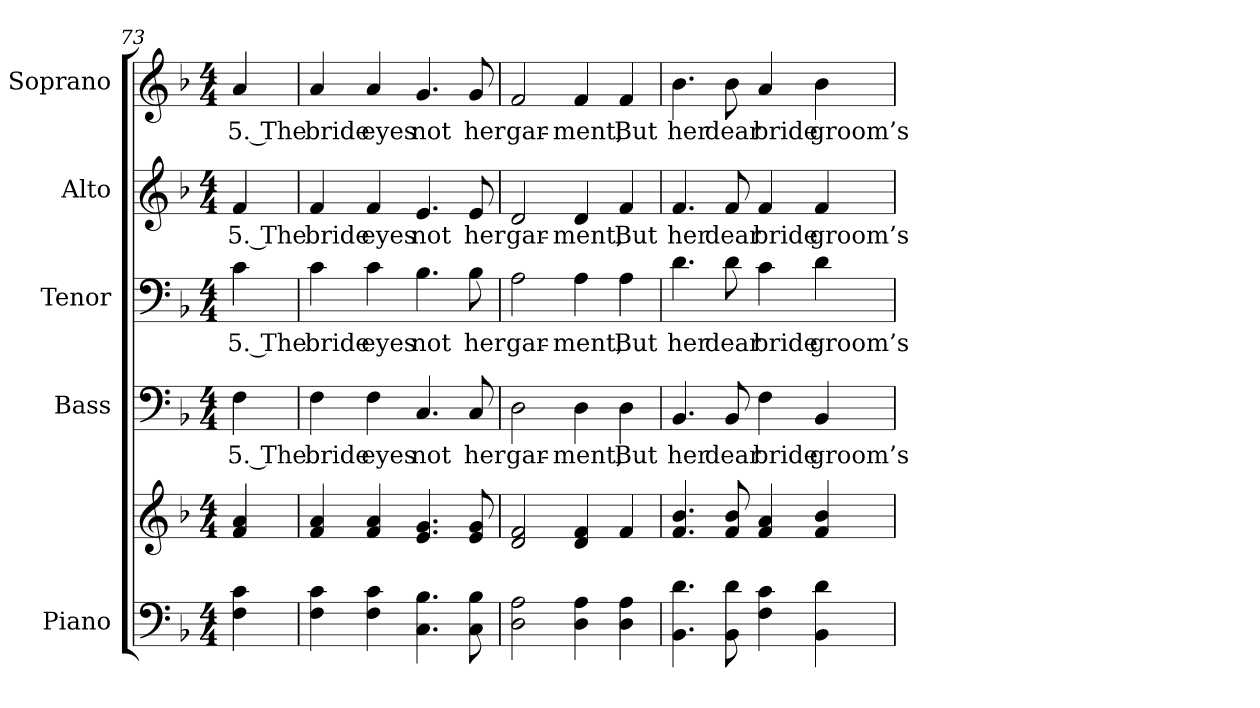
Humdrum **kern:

**kern	**kern	**kern	**text	**kern	**text	**kern	**text	**kern	**text
*part5	*part5	*part4	*part4	*part3	*part3	*part2	*part2	*part1	*part1
*staff6	*staff5	*staff4	*staff4	*staff3	*staff3	*staff2	*staff2	*staff1	*staff1
*I"Piano	*	*I"Bass	*	*I"Tenor	*	*I"Alto	*	*I"Soprano	*
*I'Pno.	*	*I'B.	*	*I'T.	*	*I'A.	*	*I'S.	*
*clefF4	*clefG2	*clefF4	*	*clefF4	*	*clefG2	*	*clefG2	*
*k[b-]	*k[b-]	*k[b-]	*	*k[b-]	*	*k[b-]	*	*k[b-]	*
*F:	*F:	*F:	*	*F:	*	*F:	*	*F:	*
*M4/4	*M4/4	*M4/4	*	*M4/4	*	*M4/4	*	*M4/4	*
=73	=73	=73	=73	=73	=73	=73	=73	=73	=73
!	!	!	!LO:LY:b:color=#000000	!	!	!	!	!	!
!	!	!	!	!	!LO:LY:b:color=#000000	!	!	!	!
!	!	!	!	!	!	!	!LO:LY:b:color=#000000	!	!
!	!	!	!	!	!	!	!	!	!LO:LY:b:color=#000000
4Fi\ 4ci	4fi/ 4ai	4Fi\	5. The	4ci\	5. The	4fi/	5. The	4ai/	5. The
!!LO:PB:g=z
=74	=74	=74	=74	=74	=74	=74	=74	=74	=74
!	!	!	!LO:LY:b:color=#000000	!	!	!	!	!	!
!	!	!	!	!	!LO:LY:b:color=#000000	!	!	!	!
!	!	!	!	!	!	!	!LO:LY:b:color=#000000	!	!
!	!	!	!	!	!	!	!	!	!LO:LY:b:color=#000000
4Fi\ 4ci	4fi/ 4ai	4Fi\	bride	4ci\	bride	4fi/	bride	4ai/	bride
!	!	!	!LO:LY:b:color=#000000	!	!	!	!	!	!
!	!	!	!	!	!LO:LY:b:color=#000000	!	!	!	!
!	!	!	!	!	!	!	!LO:LY:b:color=#000000	!	!
!	!	!	!	!	!	!	!	!	!LO:LY:b:color=#000000
4Fi\ 4ci	4fi/ 4ai	4Fi\	eyes	4ci\	eyes	4fi/	eyes	4ai/	eyes
!	!	!	!LO:LY:b:color=#000000	!	!	!	!	!	!
!	!	!	!	!	!LO:LY:b:color=#000000	!	!	!	!
!	!	!	!	!	!	!	!LO:LY:b:color=#000000	!	!
!	!	!	!	!	!	!	!	!	!LO:LY:b:color=#000000
4.Ci\ 4.B-i	4.ei/ 4.gi	4.Ci/	not	4.B-i\	not	4.ei/	not	4.gi/	not
!	!	!	!LO:LY:b:color=#000000	!	!	!	!	!	!
!	!	!	!	!	!LO:LY:b:color=#000000	!	!	!	!
!	!	!	!	!	!	!	!LO:LY:b:color=#000000	!	!
!	!	!	!	!	!	!	!	!	!LO:LY:b:color=#000000
8Ci\ 8B-i	8ei/ 8gi	8Ci/	her	8B-i\	her	8ei/	her	8gi/	her
=75	=75	=75	=75	=75	=75	=75	=75	=75	=75
!	!	!	!LO:LY:b:color=#000000	!	!	!	!	!	!
!	!	!	!	!	!LO:LY:b:color=#000000	!	!	!	!
!	!	!	!	!	!	!	!LO:LY:b:color=#000000	!	!
!	!	!	!	!	!	!	!	!	!LO:LY:b:color=#000000
2Di\ 2Ai	2di/ 2fi	2Di\	gar-	2Ai\	gar-	2di/	gar-	2fi/	gar-
!	!	!	!LO:LY:b:color=#000000	!	!	!	!	!	!
!	!	!	!	!	!LO:LY:b:color=#000000	!	!	!	!
!	!	!	!	!	!	!	!LO:LY:b:color=#000000	!	!
!	!	!	!	!	!	!	!	!	!LO:LY:b:color=#000000
4Di\ 4Ai	4di/ 4fi	4Di\	-ment,	4Ai\	-ment,	4di/	-ment,	4fi/	-ment,
!	!	!	!LO:LY:b:color=#000000	!	!	!	!	!	!
!	!	!	!	!	!LO:LY:b:color=#000000	!	!	!	!
!	!	!	!	!	!	!	!LO:LY:b:color=#000000	!	!
!	!	!	!	!	!	!	!	!	!LO:LY:b:color=#000000
4Di\ 4Ai	4fi/	4Di\	But	4Ai\	But	4fi/	But	4fi/	But
!!LO:PB:g=z
=76	=76	=76	=76	=76	=76	=76	=76	=76	=76
!	!	!	!LO:LY:b:color=#000000	!	!	!	!	!	!
!	!	!	!	!	!LO:LY:b:color=#000000	!	!	!	!
!	!	!	!	!	!	!	!LO:LY:b:color=#000000	!	!
!	!	!	!	!	!	!	!	!	!LO:LY:b:color=#000000
4.BB-i\ 4.di	4.fi/ 4.b-i	4.BB-i/	her	4.di\	her	4.fi/	her	4.b-i\	her
!	!	!	!LO:LY:b:color=#000000	!	!	!	!	!	!
!	!	!	!	!	!LO:LY:b:color=#000000	!	!	!	!
!	!	!	!	!	!	!	!LO:LY:b:color=#000000	!	!
!	!	!	!	!	!	!	!	!	!LO:LY:b:color=#000000
8BB-i\ 8di	8fi/ 8b-i	8BB-i/	dear	8di\	dear	8fi/	dear	8b-i\	dear
!	!	!	!LO:LY:b:color=#000000	!	!	!	!	!	!
!	!	!	!	!	!LO:LY:b:color=#000000	!	!	!	!
!	!	!	!	!	!	!	!LO:LY:b:color=#000000	!	!
!	!	!	!	!	!	!	!	!	!LO:LY:b:color=#000000
4Fi\ 4ci	4fi/ 4ai	4Fi\	bride	4ci\	bride	4fi/	bride	4ai/	bride
!	!	!	!LO:LY:b:color=#000000	!	!	!	!	!	!
!	!	!	!	!	!LO:LY:b:color=#000000	!	!	!	!
!	!	!	!	!	!	!	!LO:LY:b:color=#000000	!	!
!	!	!	!	!	!	!	!	!	!LO:LY:b:color=#000000
4BB-i\ 4di	4fi/ 4b-i	4BB-i/	groom’s	4di\	groom’s	4fi/	groom’s	4b-i\	groom’s
=	=	=	=	=	=	=	=	=	=
*-	*-	*-	*-	*-	*-	*-	*-	*-	*-
